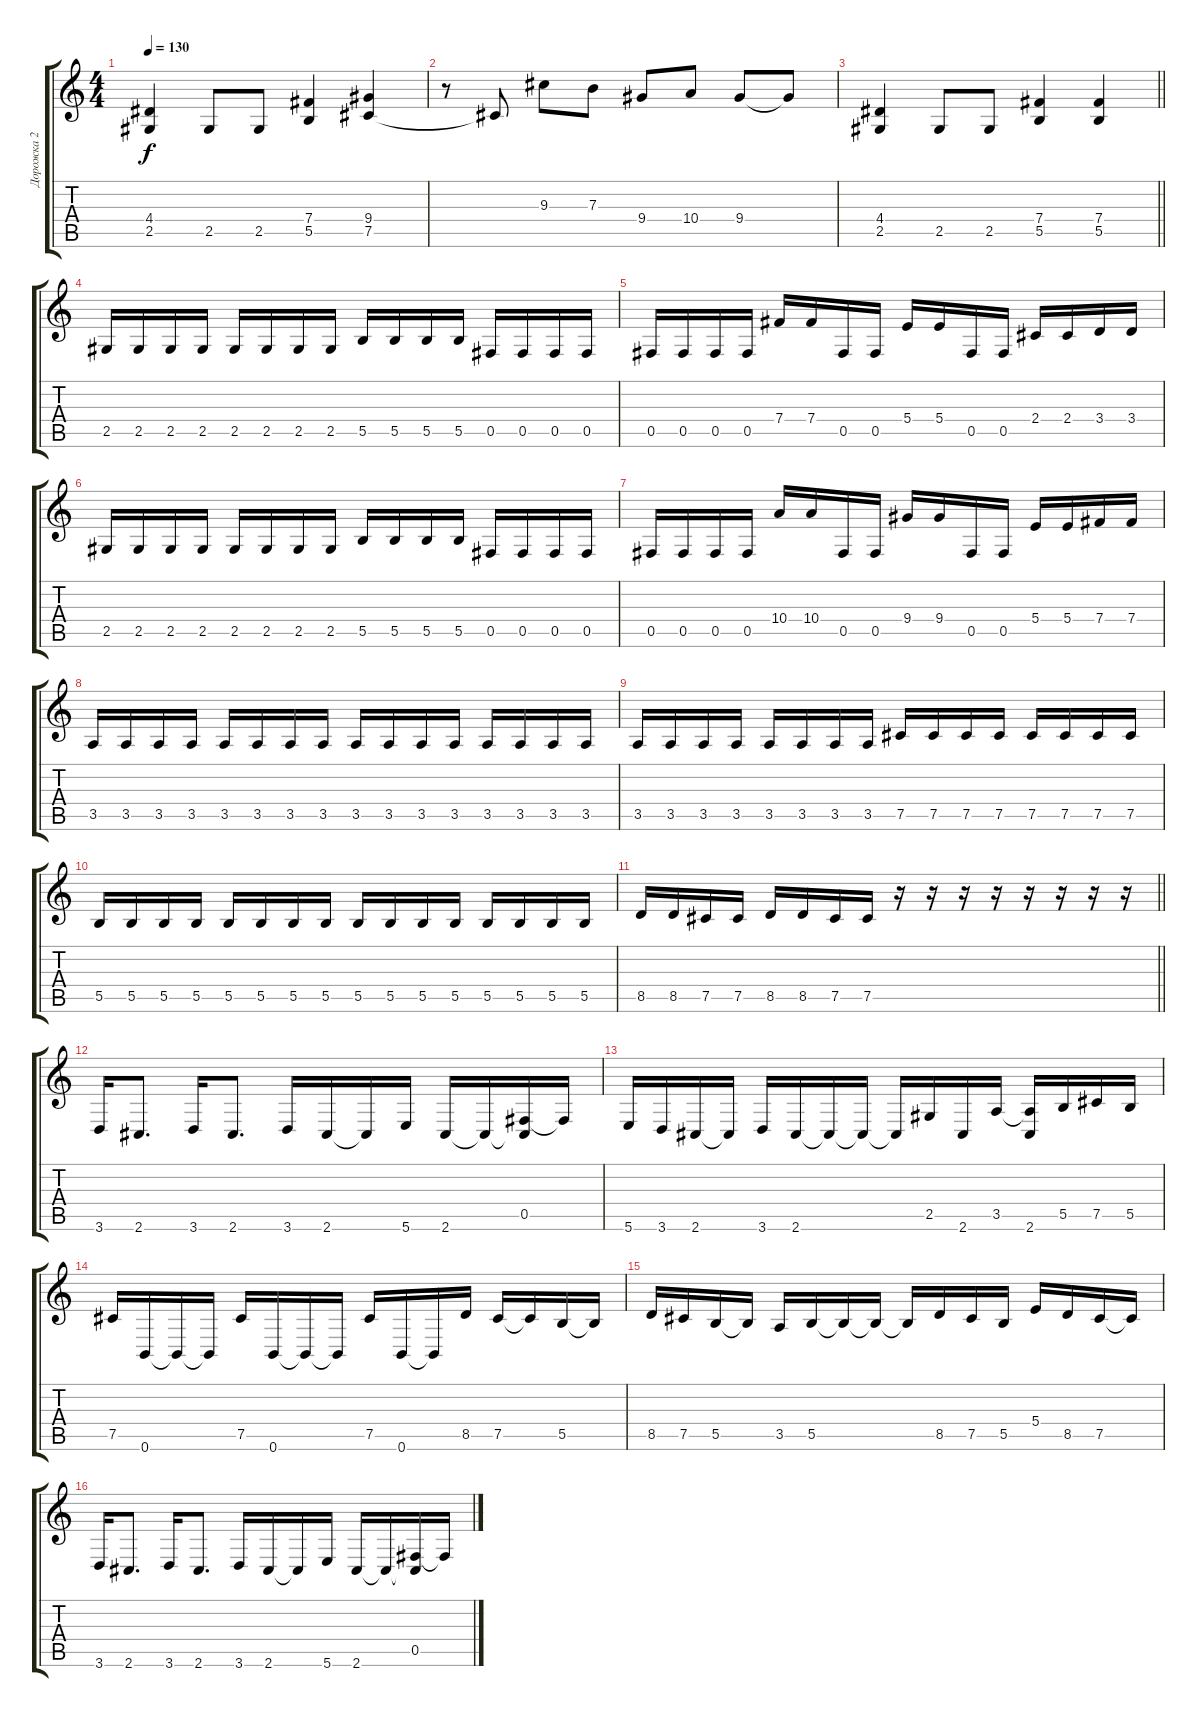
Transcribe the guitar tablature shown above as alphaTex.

\track ("Дорожка 2" "Дорожка 2") {instrument distortionguitar}
\staff {score tabs}
\tuning (Db4 Ab3 E3 B2 Gb2 B1) {hide}
\ts (4 4)
\tempo 130
\clef g2
\ks c
(4.4 2.5).4{dy f} 2.5.8 2.5.8 (7.4 5.5).4 (9.4 7.5).4 |
r.8 7.5{t}.8 9.3.8 7.3.8 9.4.8 10.4.8 9.4.8 9.4{t}.8 |
\barLineRight lightlight
(4.4 2.5).4 2.5.8 2.5.8 (7.4 5.5).4 (7.4 5.5).4 |
2.5.16 2.5.16 2.5.16 2.5.16 2.5.16 2.5.16 2.5.16 2.5.16 5.5.16 5.5.16 5.5.16 5.5.16 0.5.16 0.5.16 0.5.16 0.5.16 |
0.5.16 0.5.16 0.5.16 0.5.16 7.4.16 7.4.16 0.5.16 0.5.16 5.4.16 5.4.16 0.5.16 0.5.16 2.4.16 2.4.16 3.4.16 3.4.16 |
2.5.16 2.5.16 2.5.16 2.5.16 2.5.16 2.5.16 2.5.16 2.5.16 5.5.16 5.5.16 5.5.16 5.5.16 0.5.16 0.5.16 0.5.16 0.5.16 |
0.5.16 0.5.16 0.5.16 0.5.16 10.4.16 10.4.16 0.5.16 0.5.16 9.4.16 9.4.16 0.5.16 0.5.16 5.4.16 5.4.16 7.4.16 7.4.16 |
3.5.16 3.5.16 3.5.16 3.5.16 3.5.16 3.5.16 3.5.16 3.5.16 3.5.16 3.5.16 3.5.16 3.5.16 3.5.16 3.5.16 3.5.16 3.5.16 |
3.5.16 3.5.16 3.5.16 3.5.16 3.5.16 3.5.16 3.5.16 3.5.16 7.5.16 7.5.16 7.5.16 7.5.16 7.5.16 7.5.16 7.5.16 7.5.16 |
5.5.16 5.5.16 5.5.16 5.5.16 5.5.16 5.5.16 5.5.16 5.5.16 5.5.16 5.5.16 5.5.16 5.5.16 5.5.16 5.5.16 5.5.16 5.5.16 |
\barLineRight lightlight
8.5.16 8.5.16 7.5.16 7.5.16 8.5.16 8.5.16 7.5.16 7.5.16 r.16 r.16 r.16 r.16 r.16 r.16 r.16 r.16 |
\section ("" " ")
3.6.16 2.6.8{d} 3.6.16 2.6.8{d} 3.6.16 2.6.16 2.6{t}.16 5.6.16 2.6.16 2.6{t}.16 (0.5 2.6{t}).16 0.5{t}.16 |
5.6.16 3.6.16 2.6.16 2.6{t}.16 3.6.16 2.6.16 2.6{t}.16 2.6{t}.16 2.6{t}.16 2.5.16 2.6.16 3.5.16 (3.5{t} 2.6).16 5.5.16 7.5.16 5.5.16 |
7.5.16 0.6.16 0.6{t}.16 0.6{t}.16 7.5.16 0.6.16 0.6{t}.16 0.6{t}.16 7.5.16 0.6.16 0.6{t}.16 8.5.16 7.5.16 7.5{t}.16 5.5.16 5.5{t}.16 |
8.5.16 7.5.16 5.5.16 5.5{t}.16 3.5.16 5.5.16 5.5{t}.16 5.5{t}.16 5.5{t}.16 8.5.16 7.5.16 5.5.16 5.4.16 8.5.16 7.5.16 7.5{t}.16 |
3.6.16 2.6.8{d} 3.6.16 2.6.8{d} 3.6.16 2.6.16 2.6{t}.16 5.6.16 2.6.16 2.6{t}.16 (0.5 2.6{t}).16 0.5{t}.16
